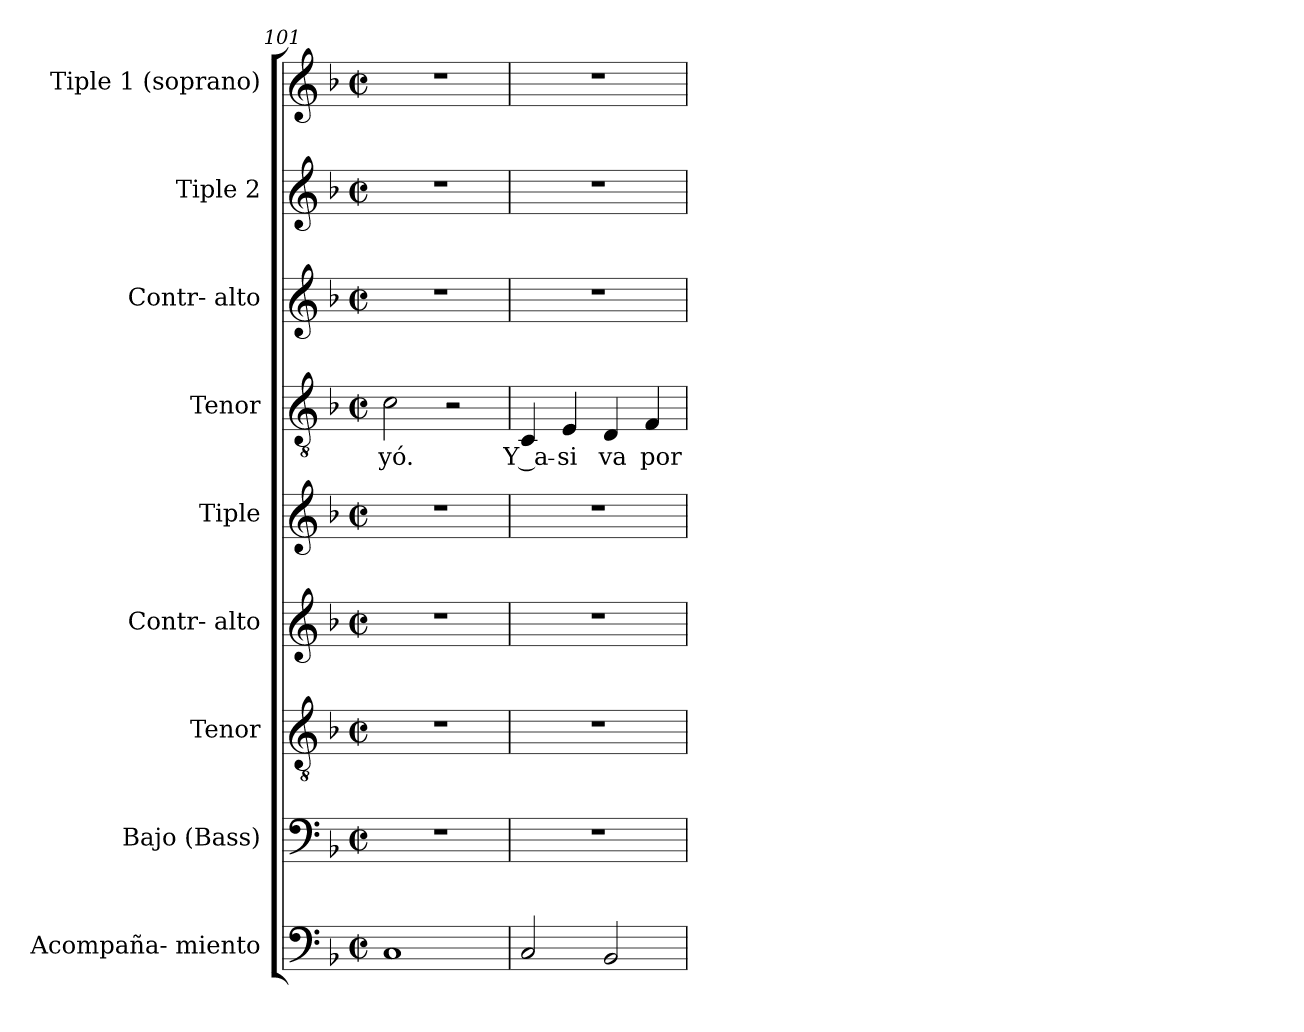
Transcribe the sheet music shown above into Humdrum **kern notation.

**kern	**kern	**kern	**kern	**kern	**kern	**text	**kern	**kern	**kern
*part9	*part8	*part7	*part6	*part5	*part4	*part4	*part3	*part2	*part1
*staff9	*staff8	*staff7	*staff6	*staff5	*staff4	*staff4	*staff3	*staff2	*staff1
*I"Acompaña- miento	*I"Bajo (Bass)	*I"Tenor	*I"Contr- alto	*I"Tiple	*I"Tenor	*	*I"Contr- alto	*I"Tiple 2	*I"Tiple 1 (soprano)
*	*I'B.	*I'T.	*I'A.	*	*I'T.	*	*I'A.	*	*I'S.
*clefF4	*clefF4	*clefGv2	*clefG2	*clefG2	*clefGv2	*	*clefG2	*clefG2	*clefG2
*	*	*ITrd7c12	*	*	*ITrd7c12	*	*	*	*
*k[b-]	*k[b-]	*k[b-]	*k[b-]	*k[b-]	*k[b-]	*	*k[b-]	*k[b-]	*k[b-]
*F:	*F:	*F:	*F:	*F:	*F:	*	*F:	*F:	*F:
*M2/2	*M2/2	*M2/2	*M2/2	*M2/2	*M2/2	*	*M2/2	*M2/2	*M2/2
*met(c|)	*met(c|)	*met(c|)	*met(c|)	*met(c|)	*met(c|)	*	*met(c|)	*met(c|)	*met(c|)
=101	=101	=101	=101	=101	=101	=101	=101	=101	=101
!	!	!	!	!	!	!LO:LY:b:color=#000000	!	!	!
1Ci	1r	1r	1r	1r	2Ci\	-yó.	1r	1r	1r
.	.	.	.	.	2r	.	.	.	.
=102	=102	=102	=102	=102	=102	=102	=102	=102	=102
!	!	!	!	!	!	!LO:LY:b:color=#000000	!	!	!
2Ci/	1r	1r	1r	1r	4CCi/	Y_a-	1r	1r	1r
!	!	!	!	!	!	!LO:LY:b:color=#000000	!	!	!
.	.	.	.	.	4EEi/	-si	.	.	.
!	!	!	!	!	!	!LO:LY:b:color=#000000	!	!	!
2BB-i/	.	.	.	.	4DDi/	va	.	.	.
!	!	!	!	!	!	!LO:LY:b:color=#000000	!	!	!
.	.	.	.	.	4FFi/	por	.	.	.
=	=	=	=	=	=	=	=	=	=
*-	*-	*-	*-	*-	*-	*-	*-	*-	*-
